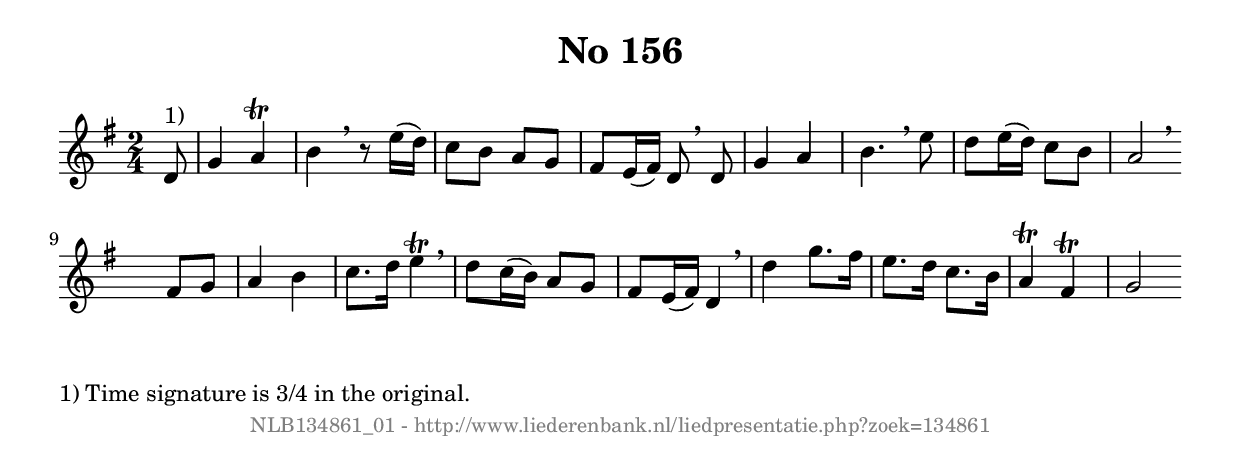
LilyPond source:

%
% produced by wce2krn 1.64 (7 June 2014)
%
\version"2.16"
#(append! paper-alist '(("long" . (cons (* 210 mm) (* 2000 mm)))))
#(set-default-paper-size "long")
sb = {\breathe}
mBreak = {\breathe }
bBreak = {\breathe }
x = {\once\override NoteHead #'style = #'cross }
gl=\glissando
itime={\override Staff.TimeSignature #'stencil = ##f }
ficta = {\once\set suggestAccidentals = ##t}
fine = {\once\override Score.RehearsalMark #'self-alignment-X = #1 \mark \markup {\italic{Fine}}}
dc = {\once\override Score.RehearsalMark #'self-alignment-X = #1 \mark \markup {\italic{D.C.}}}
dcf = {\once\override Score.RehearsalMark #'self-alignment-X = #1 \mark \markup {\italic{D.C. al Fine}}}
dcc = {\once\override Score.RehearsalMark #'self-alignment-X = #1 \mark \markup {\italic{D.C. al Coda}}}
ds = {\once\override Score.RehearsalMark #'self-alignment-X = #1 \mark \markup {\italic{D.S.}}}
dsf = {\once\override Score.RehearsalMark #'self-alignment-X = #1 \mark \markup {\italic{D.S. al Fine}}}
dsc = {\once\override Score.RehearsalMark #'self-alignment-X = #1 \mark \markup {\italic{D.S. al Coda}}}
pv = {\set Score.repeatCommands = #'((volta "1"))}
sv = {\set Score.repeatCommands = #'((volta "2"))}
tv = {\set Score.repeatCommands = #'((volta "3"))}
qv = {\set Score.repeatCommands = #'((volta "4"))}
xv = {\set Score.repeatCommands = #'((volta #f))}
\header{ tagline = ""
title = "No 156"
}
\score {{
\key g \major
\relative g'
{
\set melismaBusyProperties = #'()
\partial 32*4
\time 2/4
\tempo 4=120
\override Score.MetronomeMark #'transparent = ##t
\override Score.RehearsalMark #'break-visibility = #(vector #t #t #f)
d8 ^"1)" g4 a^\trill b4 \sb r8 e16 (d) c8 b a g fis e16 (fis) d8 \sb d g4 a b4. \sb e8 d e16 (d) c8 b a2 \bar":|:" \bBreak
s4 fis8 g a4 b c8. d16 e4 ^\trill \sb d8 c16 (b) a8 g fis e16 (fis) d4 \sb d'4 g8. fis16 e8. d16 c8. b16 a4 ^\trill fis ^\trill g2 \bar":|"
 }}
 \midi { }
 \layout {
            indent = 0.0\cm
}
}
\markup { \wordwrap-string #" 
1) Time signature is 3/4 in the original.
"}
\markup { \vspace #0 } \markup { \with-color #grey \fill-line { \center-column { \smaller "NLB134861_01 - http://www.liederenbank.nl/liedpresentatie.php?zoek=134861" } } }
